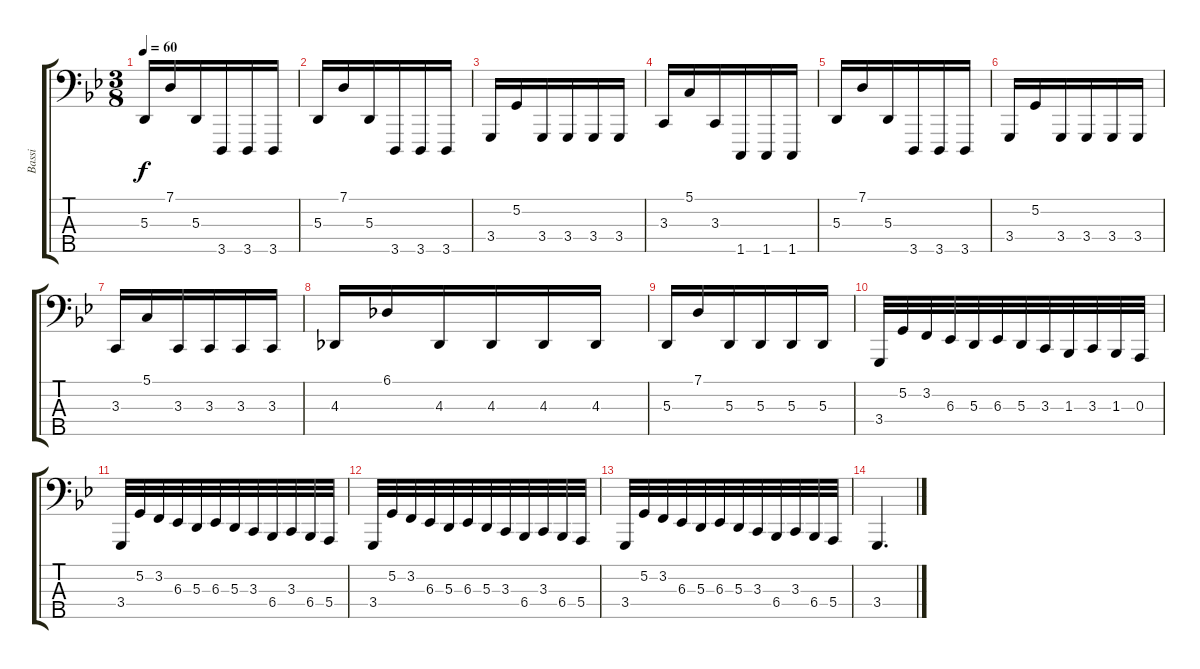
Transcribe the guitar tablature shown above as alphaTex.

\track ("Bassi" "Bassi") {instrument cello}
\staff {score tabs}
\tuning (G2 D2 A1 E1 B0) {hide}
\ts (3 8)
\tempo 60
\clef f4
\ks bb
5.3.16{dy f} 7.1.16 5.3.16 3.5.16 3.5.16 3.5.16 |
5.3.16 7.1.16 5.3.16 3.5.16 3.5.16 3.5.16 |
3.4.16 5.2.16 3.4.16 3.4.16 3.4.16 3.4.16 |
3.3.16 5.1.16 3.3.16 1.5.16 1.5.16 1.5.16 |
5.3.16 7.1.16 5.3.16 3.5.16 3.5.16 3.5.16 |
3.4.16 5.2.16 3.4.16 3.4.16 3.4.16 3.4.16 |
3.3.16 5.1.16 3.3.16 3.3.16 3.3.16 3.3.16 |
4.3.16 6.1.16 4.3.16 4.3.16 4.3.16 4.3.16 |
5.3.16 7.1.16 5.3.16 5.3.16 5.3.16 5.3.16 |
3.4.32 5.2.32 3.2.32 6.3.32 5.3.32 6.3.32 5.3.32 3.3.32 1.3.32 3.3.32 1.3.32 0.3.32 |
3.4.32 5.2.32 3.2.32 6.3.32 5.3.32 6.3.32 5.3.32 3.3.32 6.4.32 3.3.32 6.4.32 5.4.32 |
3.4.32 5.2.32 3.2.32 6.3.32 5.3.32 6.3.32 5.3.32 3.3.32 6.4.32 3.3.32 6.4.32 5.4.32 |
3.4.32 5.2.32 3.2.32 6.3.32 5.3.32 6.3.32 5.3.32 3.3.32 6.4.32 3.3.32 6.4.32 5.4.32 |
3.4.4{d}
